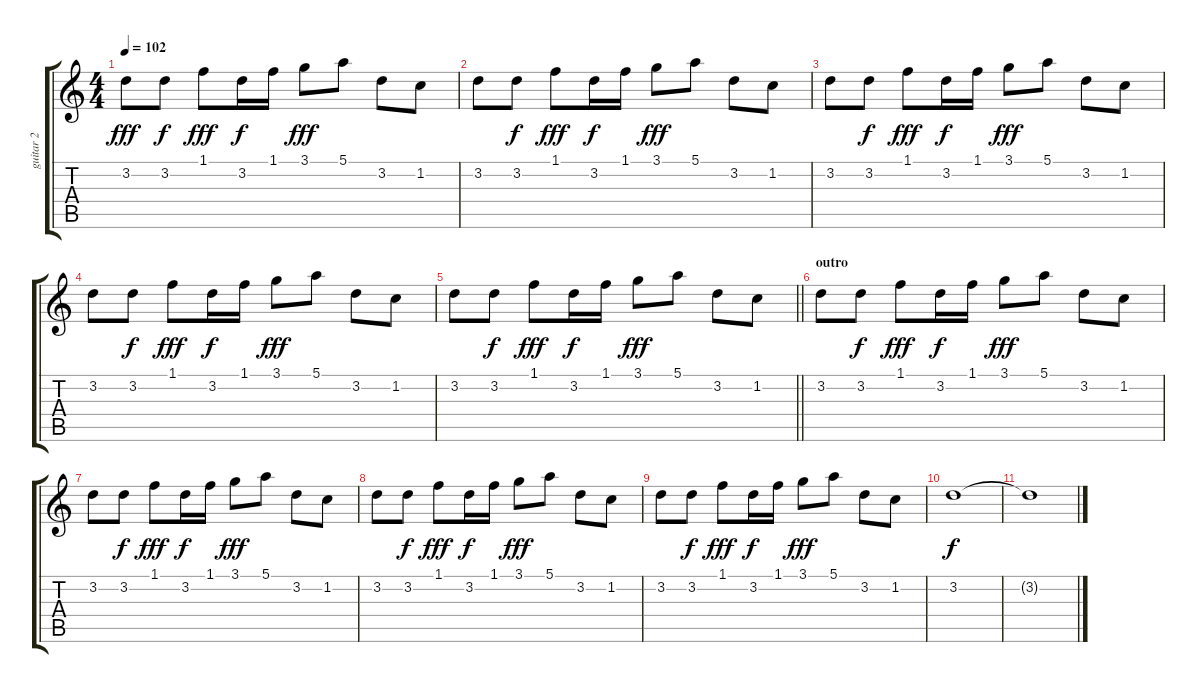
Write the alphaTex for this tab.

\track ("guitar 2" "guitar 2") {instrument distortionguitar}
\staff {score tabs}
\tuning (E4 B3 G3 D3 A2 E2) {hide}
\ts (4 4)
\tempo 102
\clef g2
\ks c
3.2.8{dy fff} 3.2.8{dy f} 1.1.8{dy fff} 3.2.16{dy f} 1.1.16 3.1.8{dy fff} 5.1.8 3.2.8 1.2.8 |
3.2.8 3.2.8{dy f} 1.1.8{dy fff} 3.2.16{dy f} 1.1.16 3.1.8{dy fff} 5.1.8 3.2.8 1.2.8 |
3.2.8 3.2.8{dy f} 1.1.8{dy fff} 3.2.16{dy f} 1.1.16 3.1.8{dy fff} 5.1.8 3.2.8 1.2.8 |
3.2.8 3.2.8{dy f} 1.1.8{dy fff} 3.2.16{dy f} 1.1.16 3.1.8{dy fff} 5.1.8 3.2.8 1.2.8 |
\barLineRight lightlight
3.2.8 3.2.8{dy f} 1.1.8{dy fff} 3.2.16{dy f} 1.1.16 3.1.8{dy fff} 5.1.8 3.2.8 1.2.8 |
\section ("" "outro")
3.2.8{volume 7} 3.2.8{dy f} 1.1.8{dy fff} 3.2.16{dy f} 1.1.16 3.1.8{dy fff} 5.1.8 3.2.8 1.2.8 |
3.2.8 3.2.8{dy f} 1.1.8{dy fff} 3.2.16{dy f} 1.1.16 3.1.8{dy fff} 5.1.8 3.2.8 1.2.8 |
3.2.8 3.2.8{dy f} 1.1.8{dy fff} 3.2.16{dy f} 1.1.16 3.1.8{dy fff} 5.1.8 3.2.8 1.2.8 |
3.2.8 3.2.8{dy f} 1.1.8{dy fff} 3.2.16{dy f} 1.1.16 3.1.8{dy fff} 5.1.8 3.2.8 1.2.8 |
3.2.1{dy f} |
3.2{t}.1
